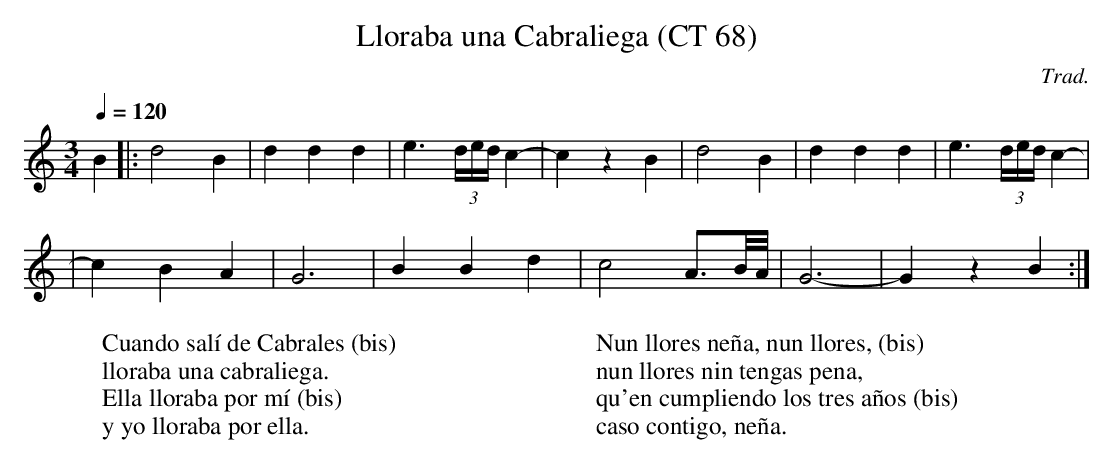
X:1
T:Lloraba una Cabraliega (CT 68)
C:Trad.
M:3/4
L:1/4
Q:1/4=120
W:Cuando salí de Cabrales (bis)
W:lloraba una cabraliega.
W:Ella lloraba por mí (bis)
W:y yo lloraba por ella.
W:
W:Nun llores neña, nun llores, (bis)
W:nun llores nin tengas pena,
W:qu'en cumpliendo los tres años (bis)
W:caso contigo, neña.
K:C
B|:d2 B|d d d|e3/2 (3d/4e/4d/4 c-|c z B|d2 B|d d d|e3/2 (3d/4e/4d/4 c-|
|c B A|G3|B B d|c2 A3/4B/8A/8|G3-|G z B:|
